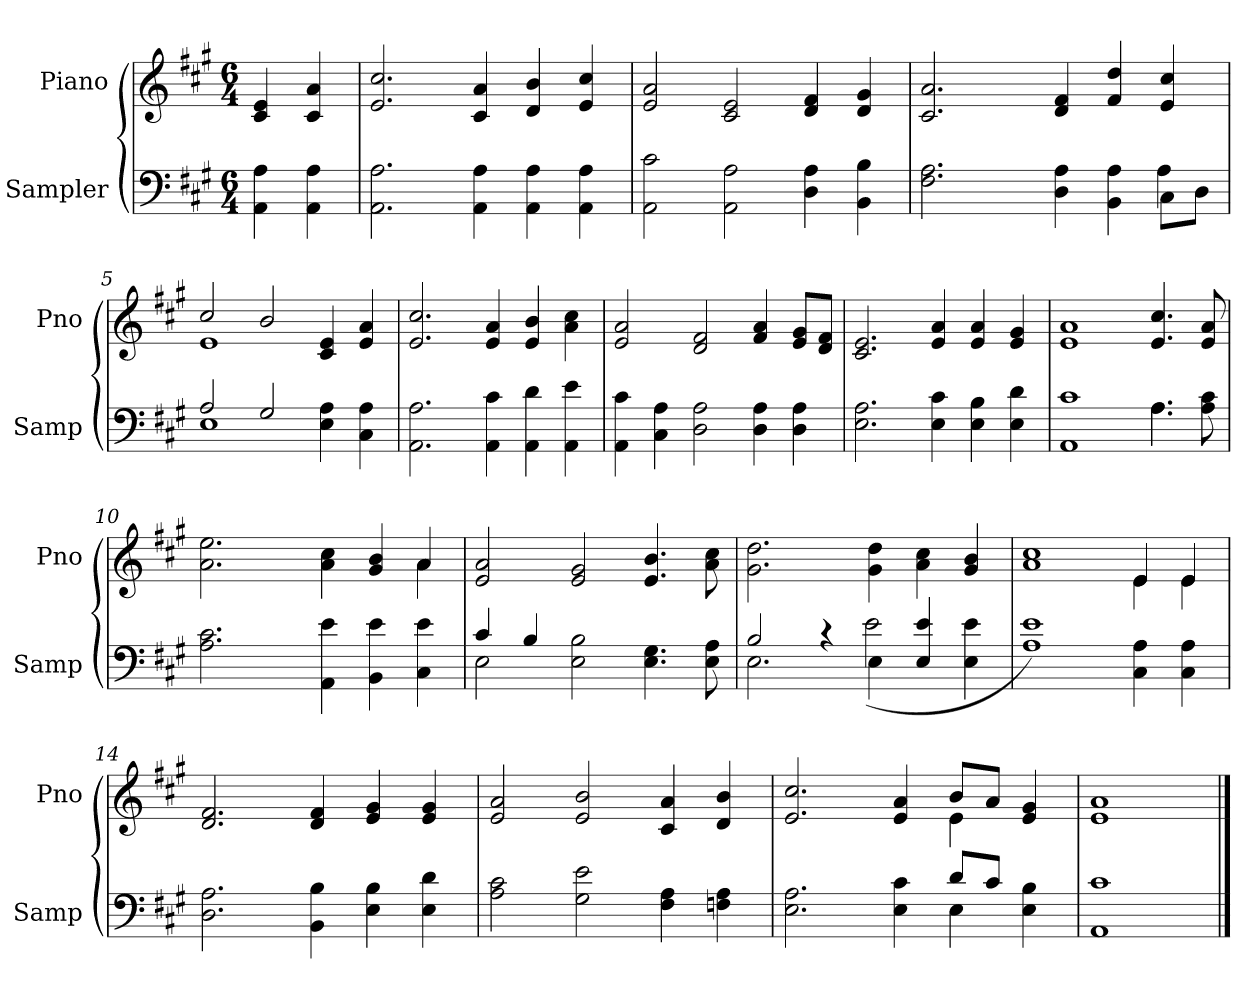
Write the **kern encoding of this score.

**kern	**kern
*part2	*part1
*staff2	*staff1
*I"Sampler	*I"Piano
*I'Samp	*I'Pno
*clefF4	*clefG2
*k[f#c#g#]	*k[f#c#g#]
*A:	*A:
*M6/4	*M6/4
=1	=1
4AA 4A	4c# 4e
4AA 4A	4c# 4a
=2	=2
2.AA 2.A	2.e 2.cc#
4AA 4A	4c# 4a
4AA 4A	4d 4b
4AA 4A	4e 4cc#
=3	=3
2AA 2c#	2e 2a
2AA 2A	2c# 2e
4D 4A	4d 4f#
4BB 4B	4d 4g#
=4	=4
*^	*
2.F# 2.A	4ryy	2.c# 2.a
*v	*v	*
4D 4A	4d 4f#
4BB 4A	4f# 4dd
*^	*
8C#\L	4A	4e 4cc#
8D\J	.	.
=5	=5	=5
*	*	*^
2A/	1E	2cc#/	1e
2G#/	.	2b/	.
4E 4A	2ryy	4c# 4e	2ryy
4C# 4A	.	4e 4a	.
*v	*v	*	*
*	*v	*v
=6	=6
2.AA 2.A	2.e 2.cc#
4AA 4c#	4e 4a
4AA 4d	4e 4b
4AA 4e	4a 4cc#
=7	=7
4AA 4c#	2e 2a
4C# 4A	.
2D 2A	2d 2f#
4D 4A	4f# 4a
4D 4A	8e/ 8g#/L
.	8d/ 8f#/J
=8	=8
2.E 2.A	2.c# 2.e
4E 4c#	4e 4a
4E 4B	4e 4a
4E 4d	4e 4g#
=9	=9
*^	*
1AA 1c#	1ryy	1e 1a
4.A\	4.A	4.e 4.cc#
8A 8c#	8ryy	8e 8a
*v	*v	*
=10	=10
*	*^
2.A 2.c#	2.a 2.ee	4ryy
*	*v	*v
4AA 4e	4a 4cc#
4BB 4e	4g# 4b
*	*^
4C# 4e	4a/	4a
*	*v	*v
=11	=11
*^	*
4c#/	2E	2e 2a
4B/	.	.
2E 2B	1ryy	2e 2g#
4.E 4.G#	.	4.e 4.b
8E 8A	.	8a 8cc#
=12	=12	=12
2B/	2.E	2.g# 2.dd
4r	.	.
4E\	(2e	4g# 4dd
4E 4e	.	4a 4cc#
4E 4e	4ryy	4g# 4b
*v	*v	*
=13	=13
*	*^
1A 1e)	1a 1cc#	1ryy
4C# 4A	4e/	4e
4C# 4A	4e/	4e
*	*v	*v
=14	=14
2.D 2.A	2.d 2.f#
4BB 4B	4d 4f#
4E 4B	4e 4g#
4E 4d	4e 4g#
=15	=15
2A 2c#	2e 2a
2G# 2e	2e 2b
4F# 4A	4c# 4a
4Fn 4A	4d 4b
=16	=16
*^	*^
2.E 2.A	1ryy	2.e 2.cc#	1ryy
4E 4c#	.	4e 4a	.
8d/L	4E	8b/L	4e
8c#/J	.	8a/J	.
4E 4B	4ryy	4e 4g#	4ryy
*v	*v	*	*
*	*v	*v
=17	=17
1AA 1c#	1e 1a
==	==
*-	*-
